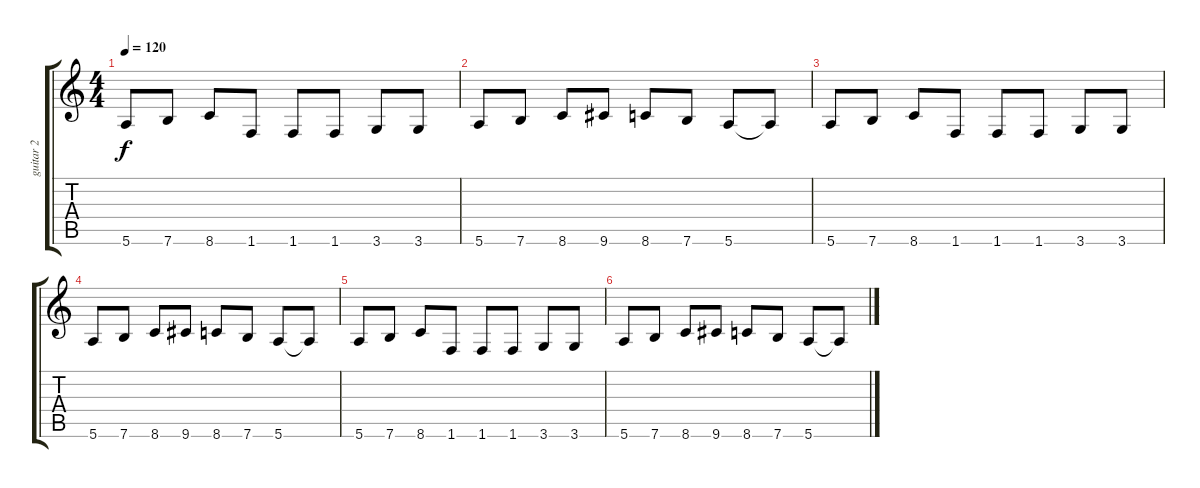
\track ("guitar 2" "guitar 2") {instrument acousticguitarsteel}
\staff {score tabs}
\tuning (E4 B3 G3 D3 A2 E2) {hide}
\ts (4 4)
\tempo 120
\clef g2
\ks c
5.6.8{dy f} 7.6.8 8.6.8 1.6.8 1.6.8 1.6.8 3.6.8 3.6.8 |
5.6.8 7.6.8 8.6.8 9.6.8 8.6.8 7.6.8 5.6.8 5.6{t}.8 |
5.6.8 7.6.8 8.6.8 1.6.8 1.6.8 1.6.8 3.6.8 3.6.8 |
5.6.8 7.6.8 8.6.8 9.6.8 8.6.8 7.6.8 5.6.8 5.6{t}.8 |
5.6.8 7.6.8 8.6.8 1.6.8 1.6.8 1.6.8 3.6.8 3.6.8 |
5.6.8 7.6.8 8.6.8 9.6.8 8.6.8 7.6.8 5.6.8 5.6{t}.8
